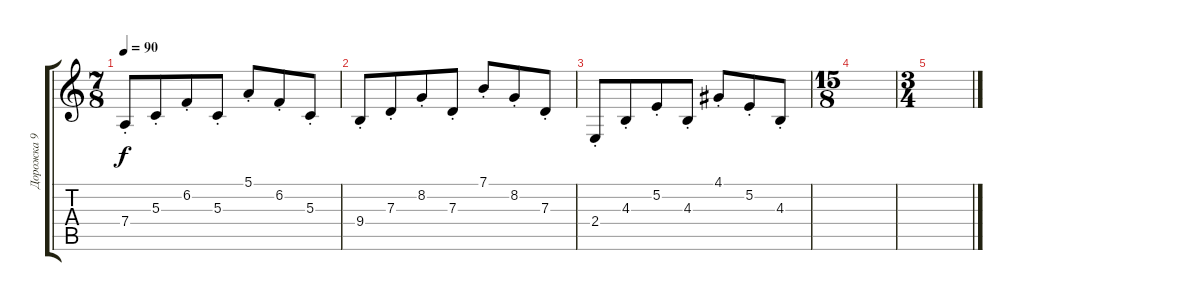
\track ("Дорожка 9" "Дорожка 9") {instrument orchestrahit}
\staff {score tabs}
\tuning (E4 B3 G3 D3 A2 E2) {hide}
\ts (7 8)
\tempo 90
\clef g2
\ks c
7.4{st}.8{dy f} 5.3{st}.8 6.2{st}.8 5.3{st}.8 5.1{st}.8 6.2{st}.8 5.3{st}.8 |
9.4{st}.8 7.3{st}.8 8.2{st}.8 7.3{st}.8 7.1{st}.8 8.2{st}.8 7.3{st}.8 |
2.4{st}.8 4.3{st}.8 5.2{st}.8 4.3{st}.8 4.1{st}.8 5.2{st}.8 4.3{st}.8 |
\ts (15 8)
|
\ts (3 4)
